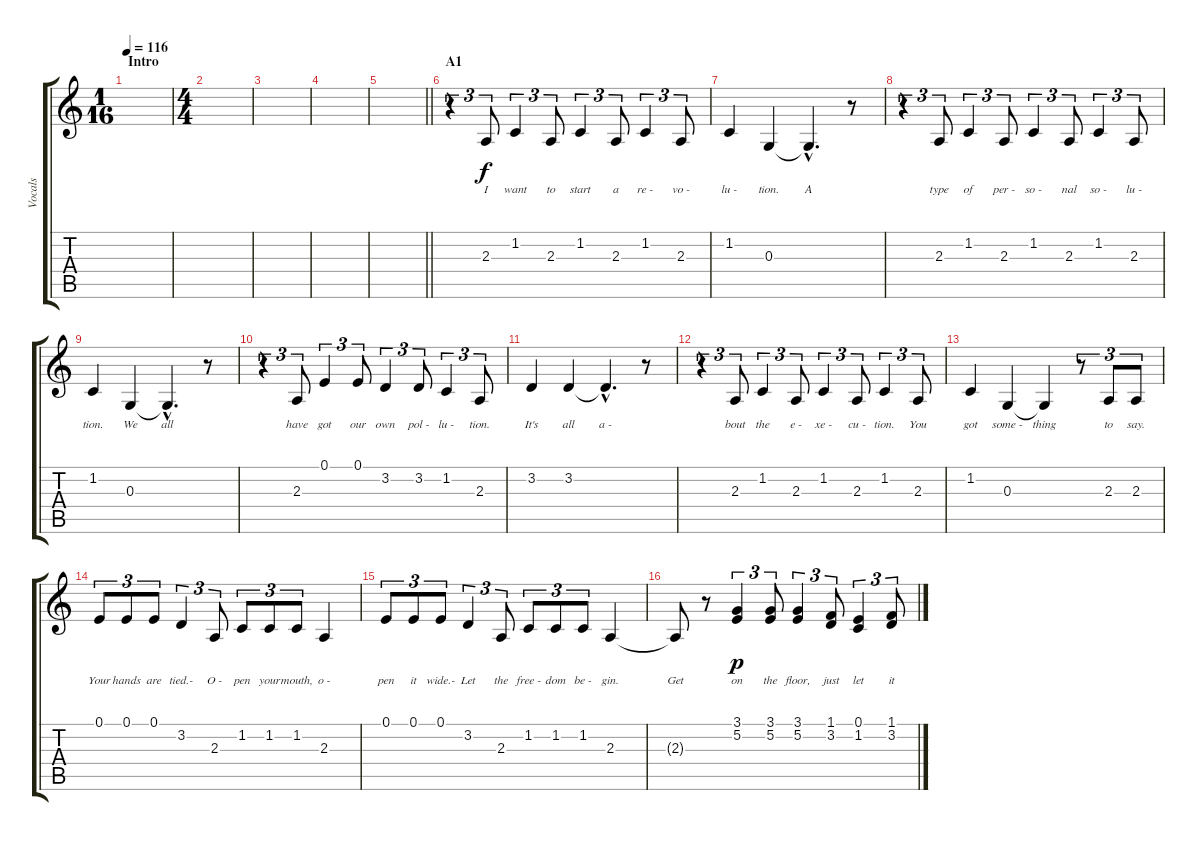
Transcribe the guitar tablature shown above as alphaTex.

\track ("Vocals" "Vocals") {instrument tenorsax}
\staff {score tabs}
\tuning (E4 B3 G3 D3 A2 E2) {hide}
\ts (1 16)
\section ("" "Intro")
\tempo 116
\clef g2
\ks aminor
|
\ts (4 4)
|
|
|
\barLineRight lightlight
|
\section ("" "A1")
r.4{tu (3 2)} 2.3.8{tu (3 2) lyrics (0 "I") lyrics (1 "") lyrics (2 "") lyrics (3 "") lyrics (4 "")} 1.2.4{tu (3 2) lyrics (0 "want") lyrics (1 "") lyrics (2 "") lyrics (3 "") lyrics (4 "")} 2.3.8{tu (3 2) lyrics (0 "to") lyrics (1 "") lyrics (2 "") lyrics (3 "") lyrics (4 "")} 1.2.4{tu (3 2) lyrics (0 "start") lyrics (1 "") lyrics (2 "") lyrics (3 "") lyrics (4 "")} 2.3.8{tu (3 2) lyrics (0 "a") lyrics (1 "") lyrics (2 "") lyrics (3 "") lyrics (4 "")} 1.2.4{tu (3 2) lyrics (0 "re -") lyrics (1 "") lyrics (2 "") lyrics (3 "") lyrics (4 "")} 2.3.8{tu (3 2) lyrics (0 "vo -") lyrics (1 "") lyrics (2 "") lyrics (3 "") lyrics (4 "")} |
1.2.4{lyrics (0 "lu -") lyrics (1 "") lyrics (2 "") lyrics (3 "") lyrics (4 "")} 0.3.4{lyrics (0 "tion.") lyrics (1 "") lyrics (2 "") lyrics (3 "") lyrics (4 "")} 0.3{hac t}.4{d lyrics (0 "A") lyrics (1 "") lyrics (2 "") lyrics (3 "") lyrics (4 "")} r.8 |
r.4{tu (3 2)} 2.3.8{tu (3 2) lyrics (0 "type") lyrics (1 "") lyrics (2 "") lyrics (3 "") lyrics (4 "")} 1.2.4{tu (3 2) lyrics (0 "of") lyrics (1 "") lyrics (2 "") lyrics (3 "") lyrics (4 "")} 2.3.8{tu (3 2) lyrics (0 "per -") lyrics (1 "") lyrics (2 "") lyrics (3 "") lyrics (4 "")} 1.2.4{tu (3 2) lyrics (0 "so -") lyrics (1 "") lyrics (2 "") lyrics (3 "") lyrics (4 "")} 2.3.8{tu (3 2) lyrics (0 "nal") lyrics (1 "") lyrics (2 "") lyrics (3 "") lyrics (4 "")} 1.2.4{tu (3 2) lyrics (0 "so -") lyrics (1 "") lyrics (2 "") lyrics (3 "") lyrics (4 "")} 2.3.8{tu (3 2) lyrics (0 "lu -") lyrics (1 "") lyrics (2 "") lyrics (3 "") lyrics (4 "")} |
1.2.4{lyrics (0 "tion.") lyrics (1 "") lyrics (2 "") lyrics (3 "") lyrics (4 "")} 0.3.4{lyrics (0 "We") lyrics (1 "") lyrics (2 "") lyrics (3 "") lyrics (4 "")} 0.3{hac t}.4{d lyrics (0 "all") lyrics (1 "") lyrics (2 "") lyrics (3 "") lyrics (4 "")} r.8 |
r.4{tu (3 2)} 2.3.8{tu (3 2) lyrics (0 "have") lyrics (1 "") lyrics (2 "") lyrics (3 "") lyrics (4 "")} 0.1.4{tu (3 2) lyrics (0 "got") lyrics (1 "") lyrics (2 "") lyrics (3 "") lyrics (4 "")} 0.1.8{tu (3 2) lyrics (0 "our") lyrics (1 "") lyrics (2 "") lyrics (3 "") lyrics (4 "")} 3.2.4{tu (3 2) lyrics (0 "own") lyrics (1 "") lyrics (2 "") lyrics (3 "") lyrics (4 "")} 3.2.8{tu (3 2) lyrics (0 "pol -") lyrics (1 "") lyrics (2 "") lyrics (3 "") lyrics (4 "")} 1.2.4{tu (3 2) lyrics (0 "lu -") lyrics (1 "") lyrics (2 "") lyrics (3 "") lyrics (4 "")} 2.3.8{tu (3 2) lyrics (0 "tion.") lyrics (1 "") lyrics (2 "") lyrics (3 "") lyrics (4 "")} |
3.2.4{lyrics (0 "It's") lyrics (1 "") lyrics (2 "") lyrics (3 "") lyrics (4 "")} 3.2.4{lyrics (0 "all") lyrics (1 "") lyrics (2 "") lyrics (3 "") lyrics (4 "")} 3.2{hac t}.4{d lyrics (0 "a -") lyrics (1 "") lyrics (2 "") lyrics (3 "") lyrics (4 "")} r.8 |
r.4{tu (3 2)} 2.3.8{tu (3 2) lyrics (0 "bout") lyrics (1 "") lyrics (2 "") lyrics (3 "") lyrics (4 "")} 1.2.4{tu (3 2) lyrics (0 "the") lyrics (1 "") lyrics (2 "") lyrics (3 "") lyrics (4 "")} 2.3.8{tu (3 2) lyrics (0 "e -") lyrics (1 "") lyrics (2 "") lyrics (3 "") lyrics (4 "")} 1.2.4{tu (3 2) lyrics (0 "xe -") lyrics (1 "") lyrics (2 "") lyrics (3 "") lyrics (4 "")} 2.3.8{tu (3 2) lyrics (0 "cu -") lyrics (1 "") lyrics (2 "") lyrics (3 "") lyrics (4 "")} 1.2.4{tu (3 2) lyrics (0 "tion.") lyrics (1 "") lyrics (2 "") lyrics (3 "") lyrics (4 "")} 2.3.8{tu (3 2) lyrics (0 "You") lyrics (1 "") lyrics (2 "") lyrics (3 "") lyrics (4 "")} |
1.2.4{lyrics (0 "got") lyrics (1 "") lyrics (2 "") lyrics (3 "") lyrics (4 "")} 0.3.4{lyrics (0 "some -") lyrics (1 "") lyrics (2 "") lyrics (3 "") lyrics (4 "")} 0.3{t}.4{lyrics (0 "thing") lyrics (1 "") lyrics (2 "") lyrics (3 "") lyrics (4 "")} r.8{tu (3 2)} 2.3.8{tu (3 2) lyrics (0 "to") lyrics (1 "") lyrics (2 "") lyrics (3 "") lyrics (4 "")} 2.3.8{tu (3 2) lyrics (0 "say.") lyrics (1 "") lyrics (2 "") lyrics (3 "") lyrics (4 "")} |
0.1.8{tu (3 2) lyrics (0 "Your") lyrics (1 "") lyrics (2 "") lyrics (3 "") lyrics (4 "")} 0.1.8{tu (3 2) lyrics (0 "hands") lyrics (1 "") lyrics (2 "") lyrics (3 "") lyrics (4 "")} 0.1.8{tu (3 2) lyrics (0 "are") lyrics (1 "") lyrics (2 "") lyrics (3 "") lyrics (4 "")} 3.2.4{tu (3 2) lyrics (0 "tied.-") lyrics (1 "") lyrics (2 "") lyrics (3 "") lyrics (4 "")} 2.3.8{tu (3 2) lyrics (0 "O -") lyrics (1 "") lyrics (2 "") lyrics (3 "") lyrics (4 "")} 1.2.8{tu (3 2) lyrics (0 "pen") lyrics (1 "") lyrics (2 "") lyrics (3 "") lyrics (4 "")} 1.2.8{tu (3 2) lyrics (0 "your") lyrics (1 "") lyrics (2 "") lyrics (3 "") lyrics (4 "")} 1.2.8{tu (3 2) lyrics (0 "mouth,") lyrics (1 "") lyrics (2 "") lyrics (3 "") lyrics (4 "")} 2.3.4{lyrics (0 "o -") lyrics (1 "") lyrics (2 "") lyrics (3 "") lyrics (4 "")} |
0.1.8{tu (3 2) lyrics (0 "pen") lyrics (1 "") lyrics (2 "") lyrics (3 "") lyrics (4 "")} 0.1.8{tu (3 2) lyrics (0 "it") lyrics (1 "") lyrics (2 "") lyrics (3 "") lyrics (4 "")} 0.1.8{tu (3 2) lyrics (0 "wide.-") lyrics (1 "") lyrics (2 "") lyrics (3 "") lyrics (4 "")} 3.2.4{tu (3 2) lyrics (0 "Let") lyrics (1 "") lyrics (2 "") lyrics (3 "") lyrics (4 "")} 2.3.8{tu (3 2) lyrics (0 "the") lyrics (1 "") lyrics (2 "") lyrics (3 "") lyrics (4 "")} 1.2.8{tu (3 2) lyrics (0 "free -") lyrics (1 "") lyrics (2 "") lyrics (3 "") lyrics (4 "")} 1.2.8{tu (3 2) lyrics (0 "dom") lyrics (1 "") lyrics (2 "") lyrics (3 "") lyrics (4 "")} 1.2.8{tu (3 2) lyrics (0 "be -") lyrics (1 "") lyrics (2 "") lyrics (3 "") lyrics (4 "")} 2.3.4{lyrics (0 "gin.") lyrics (1 "") lyrics (2 "") lyrics (3 "") lyrics (4 "")} |
2.3{t}.8{lyrics (0 "Get") lyrics (1 "") lyrics (2 "") lyrics (3 "") lyrics (4 "")} r.8 (3.1 5.2).4{tu (3 2) lyrics (0 "on") lyrics (1 "") lyrics (2 "") lyrics (3 "") lyrics (4 "") dy p} (3.1 5.2).8{tu (3 2) lyrics (0 "the") lyrics (1 "") lyrics (2 "") lyrics (3 "") lyrics (4 "")} (3.1 5.2).4{tu (3 2) lyrics (0 "floor,") lyrics (1 "") lyrics (2 "") lyrics (3 "") lyrics (4 "")} (1.1 3.2).8{tu (3 2) lyrics (0 "just") lyrics (1 "") lyrics (2 "") lyrics (3 "") lyrics (4 "")} (0.1 1.2).4{tu (3 2) lyrics (0 "let") lyrics (1 "") lyrics (2 "") lyrics (3 "") lyrics (4 "")} (1.1 3.2).8{tu (3 2) lyrics (0 "it") lyrics (1 "") lyrics (2 "") lyrics (3 "") lyrics (4 "")}
